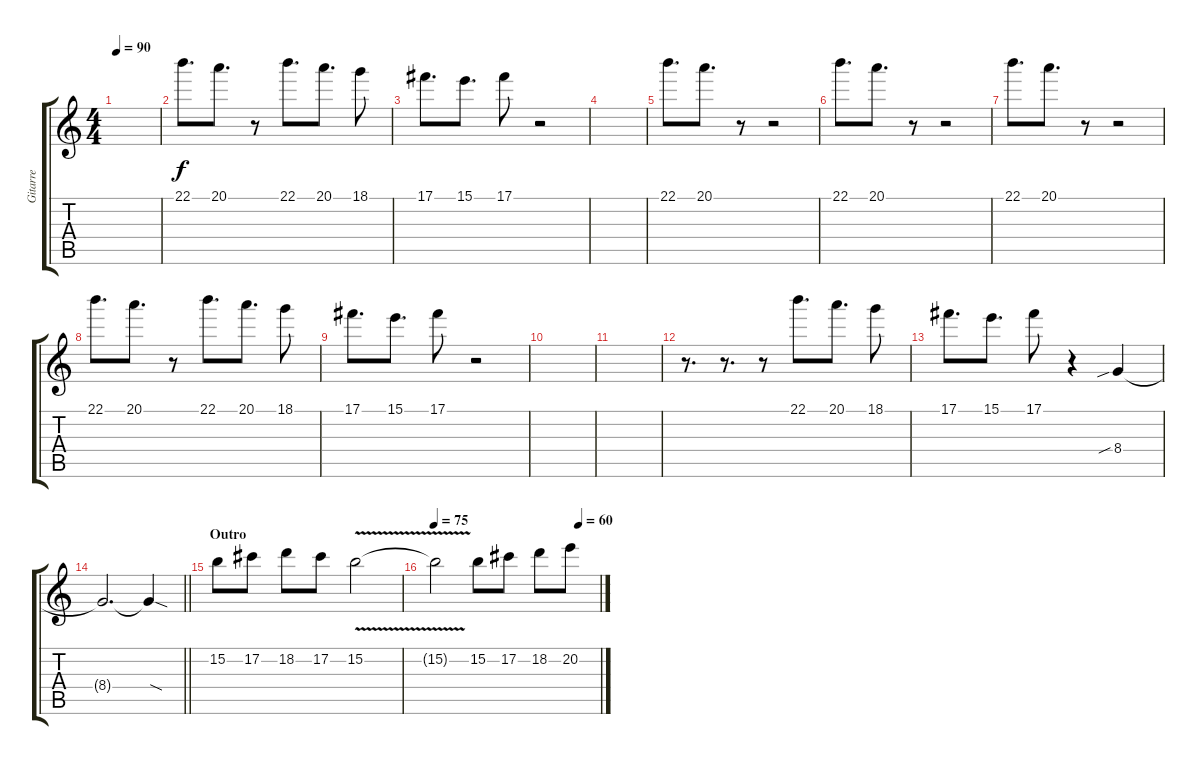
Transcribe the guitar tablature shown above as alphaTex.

\track ("Gitarre" "Gitarre") {instrument distortionguitar}
\staff {score tabs}
\tuning (Db4 Ab3 E3 B2 Gb2 B1) {hide}
\ts (4 4)
\tempo 90
\clef g2
\ks c
|
22.1.8{d} 20.1.8{d} r.8 22.1.8{d} 20.1.8{d} 18.1.8 |
17.1.8{d} 15.1.8{d} 17.1.8 r.2 |
|
22.1.8{d} 20.1.8{d} r.8 r.2 |
22.1.8{d} 20.1.8{d} r.8 r.2 |
22.1.8{d} 20.1.8{d} r.8 r.2 |
22.1.8{d} 20.1.8{d} r.8 22.1.8{d} 20.1.8{d} 18.1.8 |
17.1.8{d} 15.1.8{d} 17.1.8 r.2 |
|
|
r.8{d} r.8{d} r.8 22.1.8{d} 20.1.8{d} 18.1.8 |
17.1.8{d} 15.1.8{d} 17.1.8 r.4 8.4{sib}.4{instrument distortionguitar} |
\barLineRight lightlight
8.4{t}.2{d} 8.4{sod t}.4 |
\section ("" "Outro")
15.2.8{instrument electricguitarjazz} 17.2.8 18.2.8 17.2.8 15.2{v}.2 |
\tempo 75
\tempo (60 0.875)
15.2{t}.2 15.2.8 17.2.8 18.2.8 20.2.8
